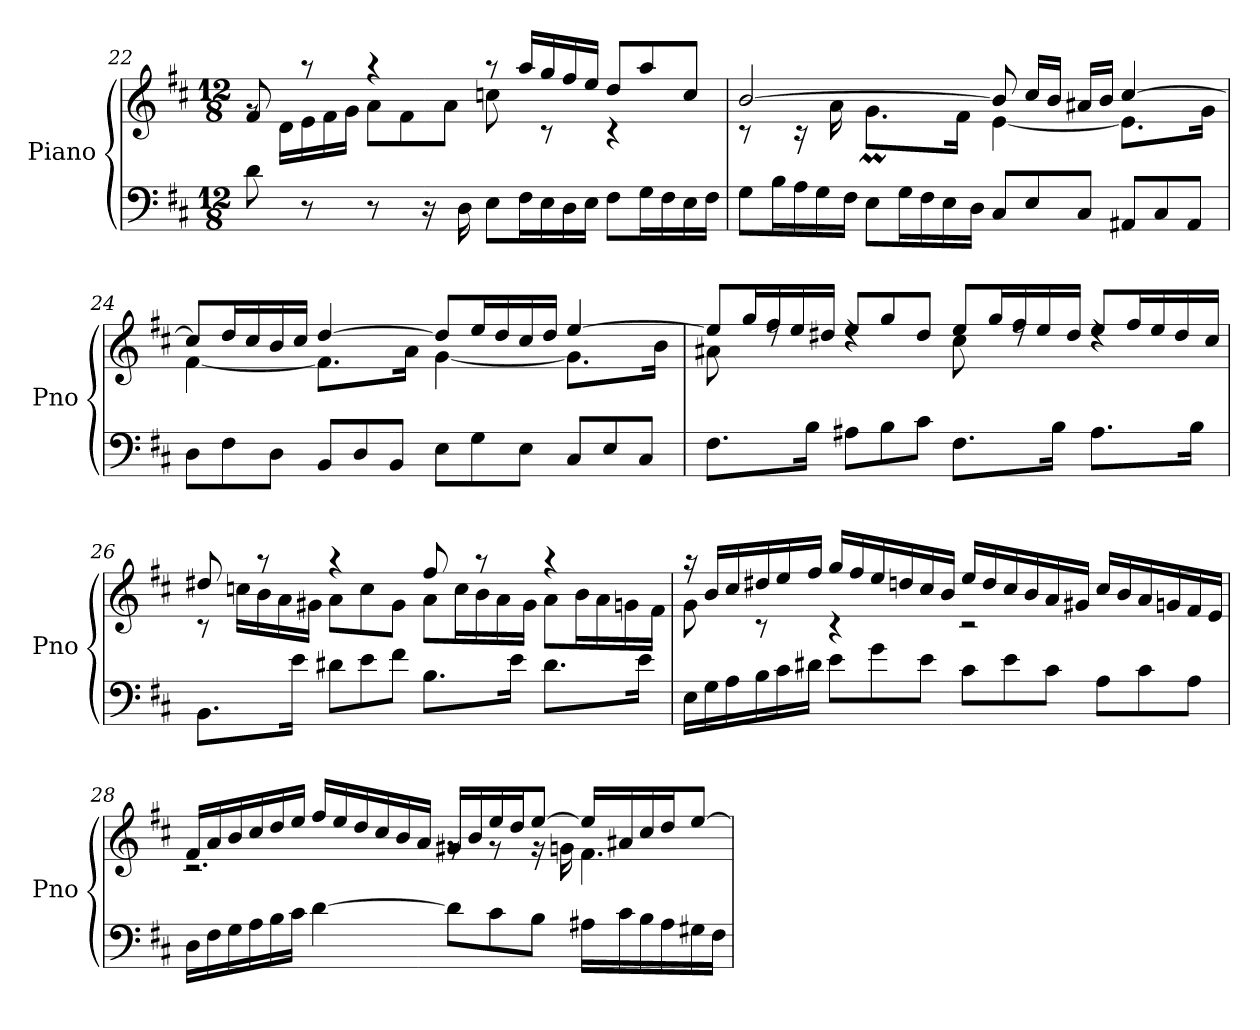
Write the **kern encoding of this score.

**kern	**kern
*part1	*part1
*staff2	*staff1
*I"Piano	*
*I'Pno	*
!!LO:LB:g=z
*clefF4	*clefG2
*k[f#c#]	*k[f#c#]
*D:	*D:
*M12/8	*M12/8
*Xtuplet	*Xtuplet
=22	=22
*	*^
16%3d\	16%3f#/	8rg
.	.	16d\LL
16%3r	16%3raa	16e\
.	.	16f#\
.	.	16g\JJ
16%3r	8%3raa	8a\L
.	.	8f#\
32%3r	.	.
.	.	8a\J
32%3D\	.	.
8E\L	8raa	16%3ccn\
16F#\L	16aa/LL	.
16E\	16gg/	16%3rc
16D\	16ff#/	.
16E\JJ	16ee/JJ	.
8F#\L	8dd/L	8%3rc
16G\L	8aa/	.
16F#\	.	.
16E\	8cc/J	.
16F#\JJ	.	.
=23	=23	=23
8G\L	[4%3b/	16%3rc
16B\L	.	.
16A\	.	32%3rc
16G\	.	.
.	.	32%3a\
16F#\JJ	.	.
8E\L	.	16%3.gM\L
16G\L	.	.
16F#\	.	.
16E\	.	.
.	.	32%3f#\Jk
16D\JJ	.	.
8C#/L	8b/]	[8%3e\
8E/	16cc#/LL	.
.	16b/JJ	.
8C#/J	16a#X/LL	.
.	16b/JJ	.
8AA#X/L	[8%3cc#/	16%3.e\L]
8C#/	.	.
8AA#/J	.	.
.	.	32%3g\Jk
!!LO:PB:g=z	!!
=24	=24	=24
8D\L	8cc#/L]	[8%3f#\
8F#\	16dd/L	.
.	16cc#/	.
8D\J	16b/	.
.	16cc#/JJ	.
8BB/L	[8%3dd/	16%3.f#\L]
8D/	.	.
8BB/J	.	.
.	.	32%3a\Jk
8E\L	8dd/L]	[8%3g\
8G\	16ee/L	.
.	16dd/	.
8E\J	16cc#/	.
.	16dd/JJ	.
8C#/L	[8%3ee/	16%3.g\L]
8E/	.	.
8C#/J	.	.
.	.	32%3b\Jk
=25	=25	=25
16%3.F#\L	8ee/L]	16%3a#X\
.	16gg/L	.
.	16ff#/	16%3rdd
.	16ee/	.
32%3B\Jk	.	.
.	16dd#X/JJ	.
8A#X\L	8ee/L	8%3rdd
8B\	8gg/	.
8c#\J	8dd#/J	.
16%3.F#\L	8ee/L	16%3cc#\
.	16gg/L	.
.	16ff#/	16%3rdd
.	16ee/	.
32%3B\Jk	.	.
.	16dd#/JJ	.
16%3.A#\L	8ee/L	8%3rdd
.	16ff#/L	.
.	16ee/	.
.	16dd#/	.
32%3B\Jk	.	.
.	16cc#/JJ	.
!!LO:LB:g=z	!!
=26	=26	=26
16%3.BB\L	16%3dd#X/	8rc
.	.	16ccn\LL
.	16%3raa	16b\
.	.	16a\
32%3e\Jk	.	.
.	.	16g#X\JJ
8d#X\L	8%3raa	8a\L
8e\	.	8cc\
8f#\J	.	8g#\J
16%3.B\L	16%3ff#/	8a\L
.	.	16cc\L
.	16%3raa	16b\
.	.	16a\
32%3e\Jk	.	.
.	.	16g#\JJ
16%3.d#\L	8%3raa	8a\L
.	.	16b\L
.	.	16a\
.	.	16gn\
32%3e\Jk	.	.
.	.	16f#\JJ
!!LO:LB:g=z	!!
=27	=27	=27
16E\LL	16raa	16%3g\
16G\	16b/LL	.
16A\	16cc#/	.
16B\	16dd#X/	16%3rc
16c#\	16ee/	.
16d#X\JJ	16ff#/JJ	.
8e\L	16gg/LL	8%3rc
.	16ff#/	.
8g\	16ee/	.
.	16ddn/	.
8e\J	16cc#/	.
.	16b/JJ	.
8c#\L	16ee/LL	4%3rc
.	16dd/	.
8e\	16cc#/	.
.	16b/	.
8c#\J	16a/	.
.	16g#X/JJ	.
8A\L	16cc#/LL	.
.	16b/	.
8c#\	16a/	.
.	16gn/	.
8A\J	16f#/	.
.	16e/JJ	.
!!LO:LB:g=z	!!
=28	=28	=28
16D\LL	16f#/LL	2.rc
16F#\	16a/	.
16G\	16b/	.
16A\	16cc#/	.
16B\	16dd/	.
16c#\JJ	16ee/JJ	.
[8%3d\	16ff#/LL	.
.	16ee/	.
.	16dd/	.
.	16cc#/	.
.	16b/	.
.	16a/JJ	.
8d\L]	16g#X/LL	8rg
.	16b/	.
8c#\	16ee/	8rg
.	16dd/J	.
8B\J	[8ee/J	16rg
.	.	16gn\
16A#X\LL	16ee/LL]	4.f#\
16c#\	16a#X/	.
16B\	16cc#/	.
16A#\	16dd/J	.
16G#X\	[8ee/J	.
16F#\JJ	.	.
*	*v	*v
=	=
*-	*-
